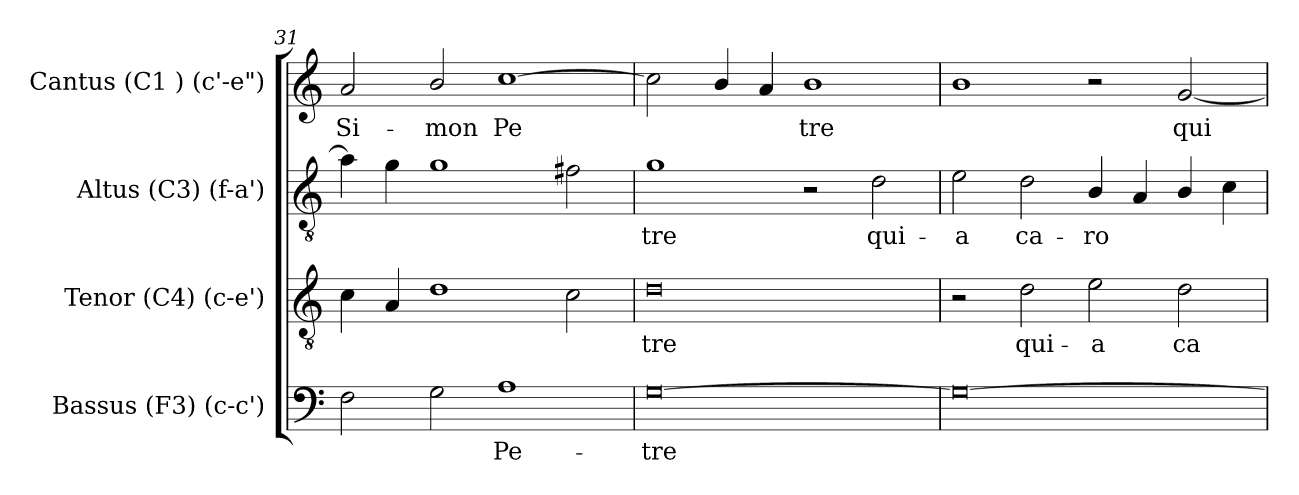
**kern	**text	**kern	**text	**kern	**text	**kern	**text
*part4	*part4	*part3	*part3	*part2	*part2	*part1	*part1
*staff4	*staff4	*staff3	*staff3	*staff2	*staff2	*staff1	*staff1
*I"Bassus (F3)  (c-c')	*	*I"Tenor (C4)  (c-e')	*	*I"Altus (C3)  (f-a')	*	*I"Cantus (C1 )  (c'-e")	*
*clefF4	*	*clefGv2	*	*clefGv2	*	*clefG2	*
*k[]	*	*k[]	*	*k[]	*	*k[]	*
*C:	*	*C:	*	*C:	*	*C:	*
=31	=31	=31	=31	=31	=31	=31	=31
!	!LO:LY:b:cj	!	!LO:LY:b:cj	!	!LO:LY:b:cj	!	!LO:LY:b:cj
2F\	.	4c\	--	4a\]	--	2a/	Si-
!	!	!	!LO:LY:b:cj	!	!LO:LY:b:cj	!	!
.	.	4A/	--	4g\	--	.	.
!	!LO:LY:b:cj	!	!LO:LY:b:cj	!	!LO:LY:b:cj	!	!LO:LY:b:cj
2G\	.	1d	--	1g	--	2b/	-mon
!	!LO:LY:b:cj	!	!	!	!	!	!LO:LY:b:cj
1A	Pe-	.	.	.	.	[>1cc	Pe-
!	!	!	!LO:LY:b:cj	!	!LO:LY:b:cj	!	!
.	.	2c\	--	2f#\	--	.	.
=32	=32	=32	=32	=32	=32	=32	=32
!	!LO:LY:b:cj	!	!LO:LY:b:cj	!	!LO:LY:b:cj	!	!LO:LY:b:cj
[<0G	-tre	0d	-tre	1g	-tre	2cc\]	--
!	!	!	!	!	!	!	!LO:LY:b:cj
.	.	.	.	.	.	4b/	--
!	!	!	!	!	!	!	!LO:LY:b:cj
.	.	.	.	.	.	4a/	--
!	!	!	!	!	!	!	!LO:LY:b:cj
.	.	.	.	2r	.	1b	-tre
!	!	!	!	!	!LO:LY:b:cj	!	!
.	.	.	.	2d\	qui-	.	.
!!LO:LB:g=z
=33	=33	=33	=33	=33	=33	=33	=33
!	!LO:LY:b:cj	!	!	!	!LO:LY:b:cj	!	!LO:LY:b:cj
0G_>	.	2r	.	2e\	-a	1b	.
!	!	!	!LO:LY:b:cj	!	!LO:LY:b:cj	!	!
.	.	2d\	qui-	2d\	ca-	.	.
!	!	!	!LO:LY:b:cj	!	!LO:LY:b:cj	!	!
.	.	2e\	-a	4B/	-ro	2r	.
!	!	!	!	!	!LO:LY:b:cj	!	!
.	.	.	.	4A/	.	.	.
!	!	!	!LO:LY:b:cj	!	!LO:LY:b:cj	!	!LO:LY:b:cj
.	.	2d\	ca-	4B/	.	[<2g/	qui-
!	!	!	!	!	!LO:LY:b:cj	!	!
.	.	.	.	4c\	.	.	.
=	=	=	=	=	=	=	=
*-	*-	*-	*-	*-	*-	*-	*-
